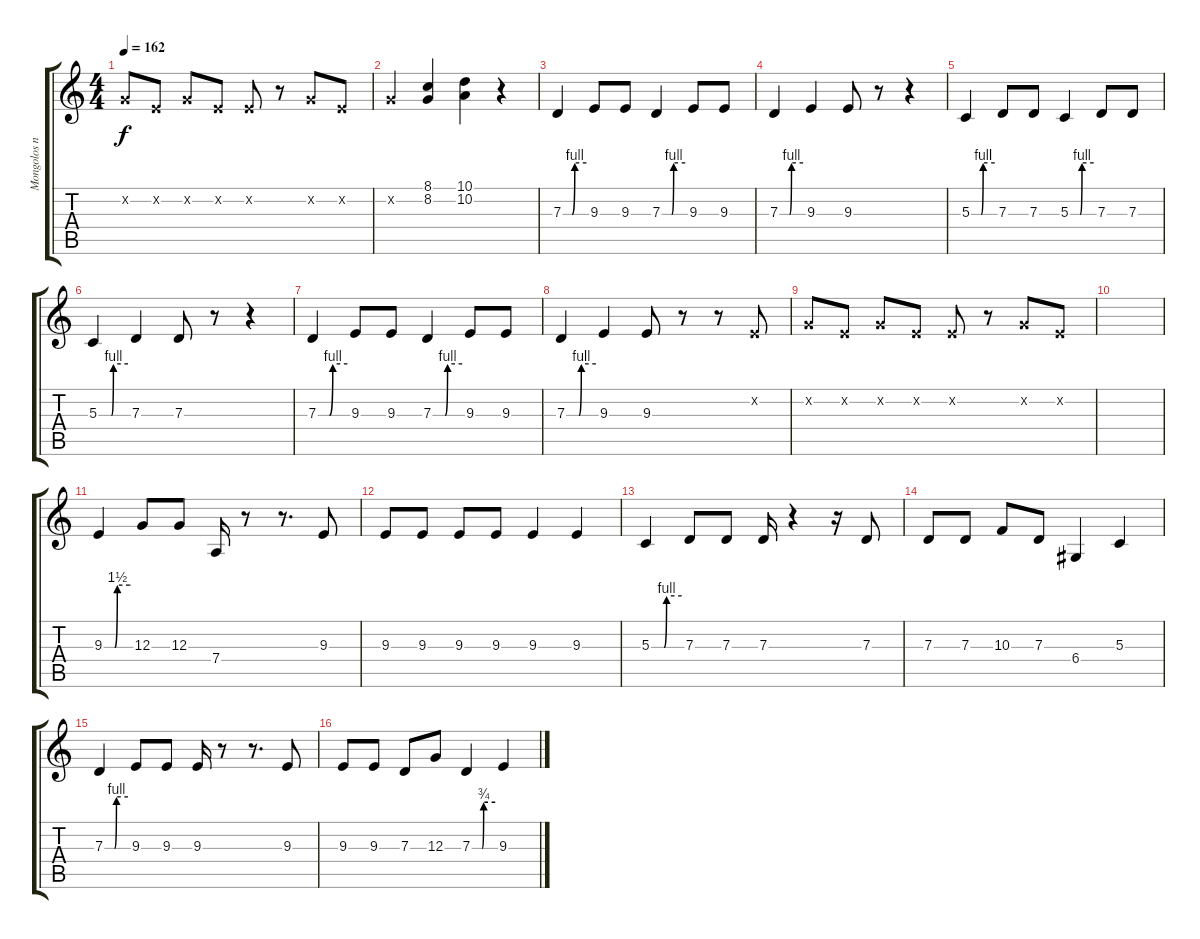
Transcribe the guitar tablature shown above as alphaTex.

\track ("Mongolos n1" "Mongolos n") {instrument voiceoohs}
\staff {score tabs}
\tuning (E4 B3 G3 D3 A2 E2) {hide}
\ts (4 4)
\tempo 162
\clef g2
\ks c
8.2{x}.8{dy f} 5.2{x}.8 8.2{x}.8 5.2{x}.8 5.2{x}.8 r.8 8.2{x}.8 5.2{x}.8 |
8.2{x}.4 (8.1 8.2).4 (10.1 10.2).4 r.4 |
7.3{be (custom 0 0 23 0 30 4 60 4)}.4 9.3.8 9.3.8 7.3{be (custom 0 0 25 0 30 4 60 4)}.4 9.3.8 9.3.8 |
7.3{be (custom 0 0 25 0 30 4 60 4)}.4 9.3.4 9.3.8 r.8 r.4 |
5.3{be (custom 0 0 25 0 30 4 60 4)}.4 7.3.8 7.3.8 5.3{be (custom 0 0 25 0 30 4 60 4)}.4 7.3.8 7.3.8 |
5.3{be (custom 0 0 26 0 30 4 60 4)}.4 7.3.4 7.3.8 r.8 r.4 |
7.3{be (custom 0 0 23 0 30 4 60 4)}.4 9.3.8 9.3.8 7.3{be (custom 0 0 25 0 30 4 60 4)}.4 9.3.8 9.3.8 |
7.3{be (custom 0 0 25 0 30 4 60 4)}.4 9.3.4 9.3.8 r.8 r.8 5.2{x}.8 |
8.2{x}.8 5.2{x}.8 8.2{x}.8 5.2{x}.8 5.2{x}.8 r.8 8.2{x}.8 5.2{x}.8 |
|
9.3{be (custom 0 0 24 0 30 6 58 6 60 6)}.4 12.3.8 12.3.8 7.4.16 r.8 r.8{d} 9.3.8 |
9.3.8 9.3.8 9.3.8 9.3.8 9.3.4 9.3.4 |
5.3{be (custom 0 0 25 0 30 4 60 4)}.4 7.3.8 7.3.8 7.3.16 r.4 r.16 7.3.8 |
7.3.8 7.3.8 10.3.8 7.3.8 6.4.4 5.3.4 |
7.3{be (custom 0 0 25 0 30 4 60 4)}.4 9.3.8 9.3.8 9.3.16 r.8 r.8{d} 9.3.8 |
9.3.8 9.3.8 7.3.8 12.3.8 7.3{be (custom 0 0 26 0 30 3 60 3)}.4 9.3.4
